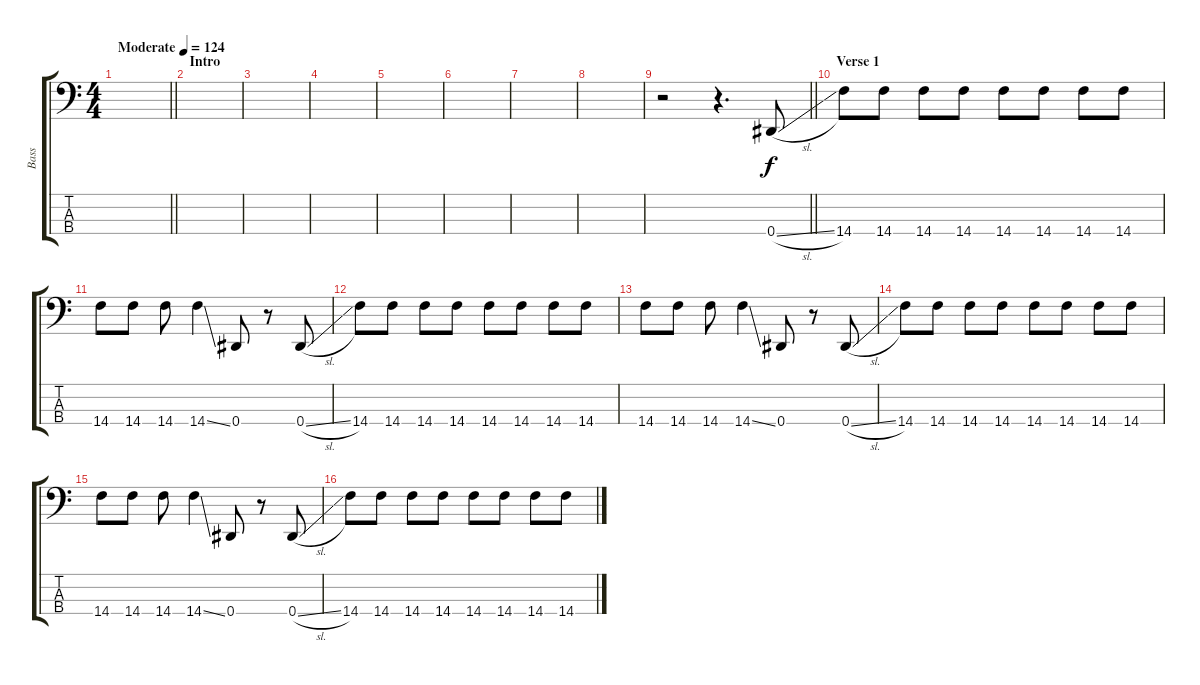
\track ("Bass" "Bass") {instrument electricbasspick}
\staff {score tabs}
\tuning (Gb2 Db2 Ab1 Eb1) {hide}
\ts (4 4)
\tempo (124 "Moderate")
\clef f4
\barLineRight lightlight
\ks c
|
\section ("" "Intro")
|
|
|
|
|
|
|
\barLineRight lightlight
r.2 r.4{d} 0.4{sl}.8 |
\section ("" "Verse 1")
14.4.8 14.4.8 14.4.8 14.4.8 14.4.8 14.4.8 14.4.8 14.4.8 |
14.4.8 14.4.8 14.4.8 14.4{ss}.4 0.4.8 r.8 0.4{sl}.8 |
14.4.8 14.4.8 14.4.8 14.4.8 14.4.8 14.4.8 14.4.8 14.4.8 |
14.4.8 14.4.8 14.4.8 14.4{ss}.4 0.4.8 r.8 0.4{sl}.8 |
14.4.8 14.4.8 14.4.8 14.4.8 14.4.8 14.4.8 14.4.8 14.4.8 |
14.4.8 14.4.8 14.4.8 14.4{ss}.4 0.4.8 r.8 0.4{sl}.8 |
14.4.8 14.4.8 14.4.8 14.4.8 14.4.8 14.4.8 14.4.8 14.4.8
